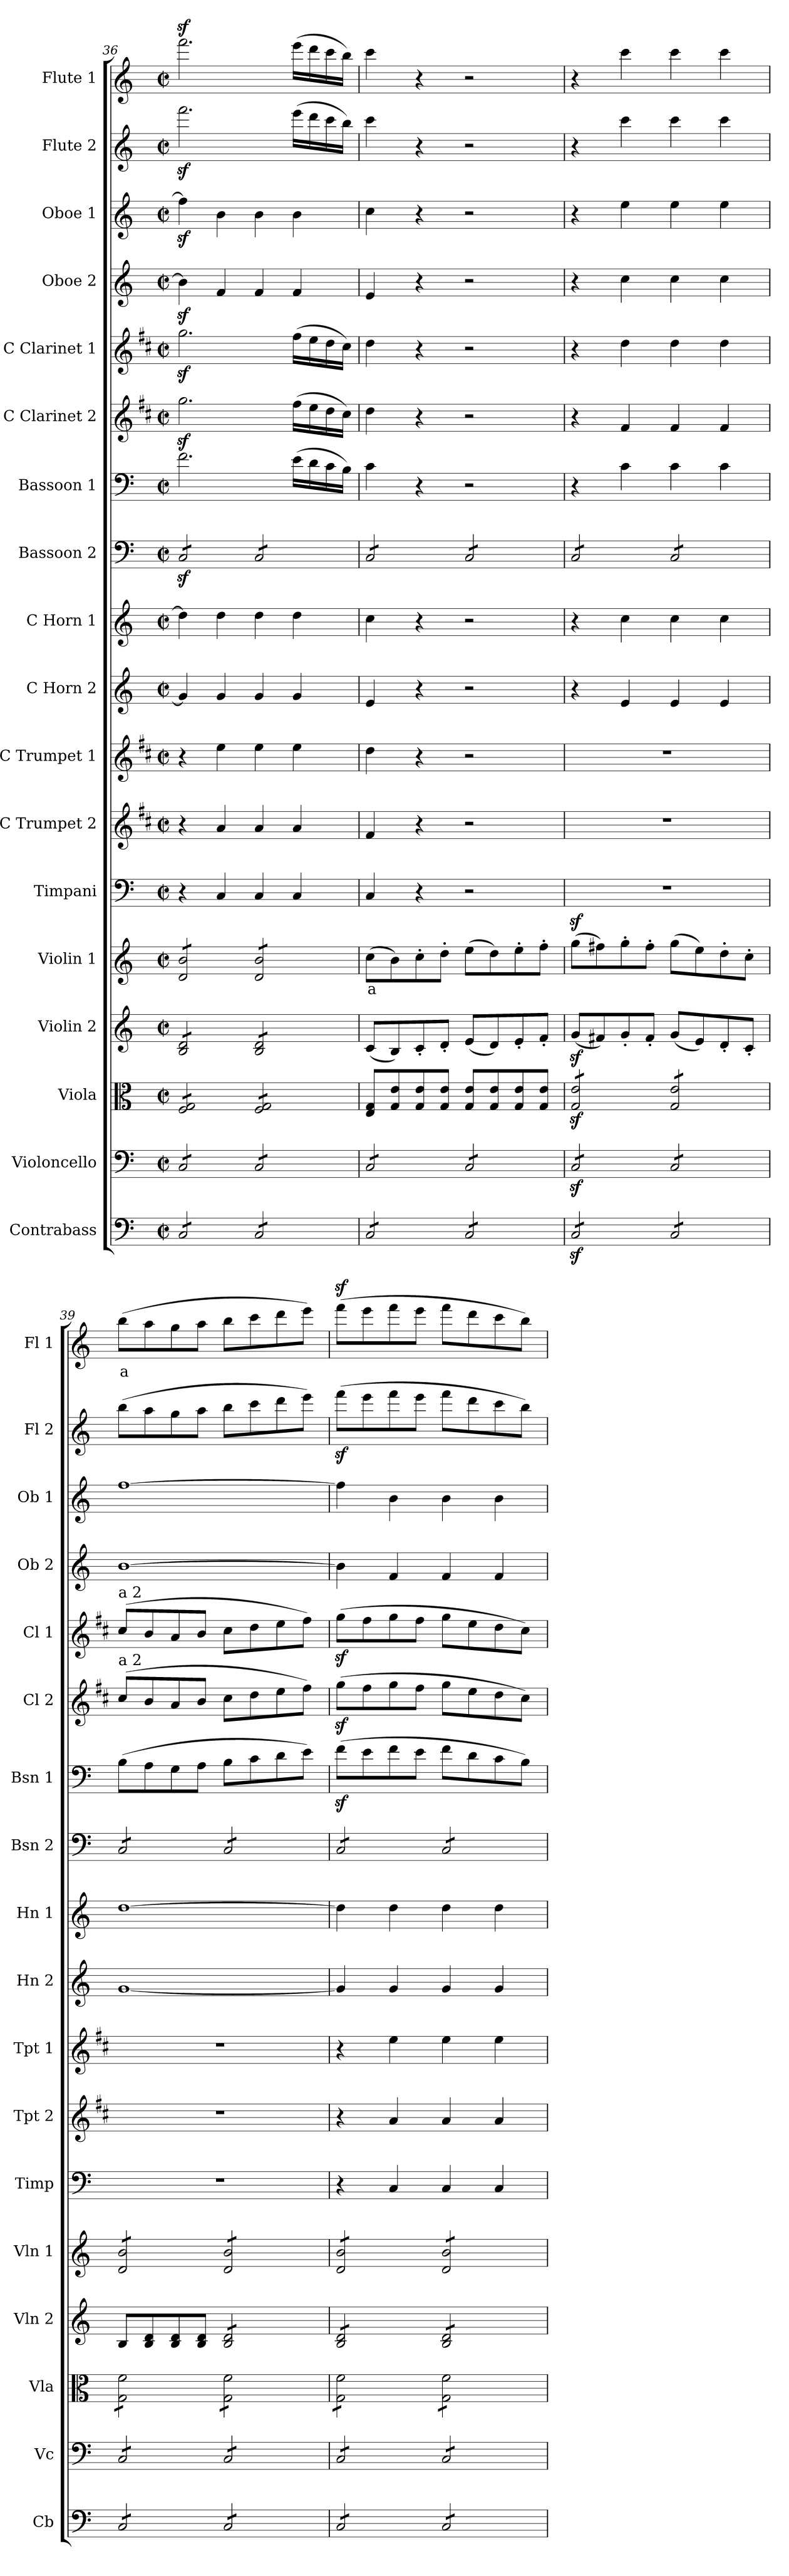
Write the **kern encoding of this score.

**kern	**kern	**kern	**kern	**kern	**text	**kern	**kern	**kern	**kern	**kern	**kern	**kern	**kern	**kern	**kern	**kern	**kern	**kern	**text
*part18	*part17	*part16	*part15	*part14	*part14	*part13	*part12	*part11	*part10	*part9	*part8	*part7	*part6	*part5	*part4	*part3	*part2	*part1	*part1
*staff18	*staff17	*staff16	*staff15	*staff14	*staff14	*staff13	*staff12	*staff11	*staff10	*staff9	*staff8	*staff7	*staff6	*staff5	*staff4	*staff3	*staff2	*staff1	*staff1
*I"Contrabass	*I"Violoncello	*I"Viola	*I"Violin 2	*I"Violin 1	*	*I"Timpani	*I"C Trumpet 2	*I"C Trumpet 1	*I"C Horn 2	*I"C Horn 1	*I"Bassoon 2	*I"Bassoon 1	*I"C Clarinet 2	*I"C Clarinet 1	*I"Oboe 2	*I"Oboe 1	*I"Flute 2	*I"Flute 1	*
*I'Cb	*I'Vc	*I'Vla	*I'Vln 2	*I'Vln 1	*	*I'Timp	*I'Tpt 2	*I'Tpt 1	*I'Hn 2	*I'Hn 1	*I'Bsn 2	*I'Bsn 1	*I'Cl 2	*I'Cl 1	*I'Ob 2	*I'Ob 1	*I'Fl 2	*I'Fl 1	*
*clefF4	*clefF4	*clefC3	*clefG2	*clefG2	*	*clefF4	*clefG2	*clefG2	*clefG2	*clefG2	*clefF4	*clefF4	*clefG2	*clefG2	*clefG2	*clefG2	*clefG2	*clefG2	*
*ITrd7c12	*	*	*	*	*	*	*ITrd1c2	*ITrd1c2	*ITrd7c12	*ITrd7c12	*	*	*ITrd1c2	*ITrd1c2	*	*	*	*	*
*k[]	*k[]	*k[]	*k[]	*k[]	*	*k[]	*k[]	*k[]	*k[]	*k[]	*k[]	*k[]	*k[]	*k[]	*k[]	*k[]	*k[]	*k[]	*
*M2/2	*M2/2	*M2/2	*M2/2	*M2/2	*	*M2/2	*M2/2	*M2/2	*M2/2	*M2/2	*M2/2	*M2/2	*M2/2	*M2/2	*M2/2	*M2/2	*M2/2	*M2/2	*
*met(c|)	*met(c|)	*met(c|)	*met(c|)	*met(c|)	*	*met(c|)	*met(c|)	*met(c|)	*met(c|)	*met(c|)	*met(c|)	*met(c|)	*met(c|)	*met(c|)	*met(c|)	*met(c|)	*met(c|)	*met(c|)	*
=36	=36	=36	=36	=36	=36	=36	=36	=36	=36	=36	=36	=36	=36	=36	=36	=36	=36	=36	=36
*tremolo	*	*	*	*	*	*	*	*	*	*	*	*	*	*	*	*	*	*	*
*	*tremolo	*	*	*	*	*	*	*	*	*	*	*	*	*	*	*	*	*	*
*	*	*tremolo	*	*	*	*	*	*	*	*	*	*	*	*	*	*	*	*	*
*	*	*	*tremolo	*	*	*	*	*	*	*	*	*	*	*	*	*	*	*	*
*	*	*	*	*tremolo	*	*	*	*	*	*	*	*	*	*	*	*	*	*	*
*	*	*	*	*	*	*	*	*	*	*	*tremolo	*	*	*	*	*	*	*	*
8CC/L	8C/L	8F/ 8G/L	8B/ 8d/L	8d/ 8b/L	.	4r	4r	4r	4G/]	4d\]	8Cz</L	2.f\	2.ffz<\	2.ffz<\	4bz<\]	4ffz<\]	2.fffz<\	2.fffz<\	.
8CC/	8C/	8F/ 8G/	8B/ 8d/	8d/ 8b/	.	.	.	.	.	.	8Cz</	.	.	.	.	.	.	.	.
8CC/	8C/	8F/ 8G/	8B/ 8d/	8d/ 8b/	.	4C/	4g/	4dd\	4G/	4d\	8Cz</	.	.	.	4f/	4b\	.	.	.
8CC/J	8C/J	8F/ 8G/J	8B/ 8d/J	8d/ 8b/J	.	.	.	.	.	.	8Cz</J	.	.	.	.	.	.	.	.
8CC/L	8C/L	8F/ 8G/L	8B/ 8d/L	8d/ 8b/L	.	4C/	4g/	4dd\	4G/	4d\	8C/L	.	.	.	4f/	4b\	.	.	.
8CC/	8C/	8F/ 8G/	8B/ 8d/	8d/ 8b/	.	.	.	.	.	.	8C/	.	.	.	.	.	.	.	.
8CC/	8C/	8F/ 8G/	8B/ 8d/	8d/ 8b/	.	4C/	4g/	4dd\	4G/	4d\	8C/	(16e\LL	(16ee\LL	(16ee\LL	4f/	4b\	(16eee\LL	(16eee\LL	.
.	.	.	.	.	.	.	.	.	.	.	.	16d\	16dd\	16dd\	.	.	16ddd\	16ddd\	.
8CC/J	8C/J	8F/ 8G/J	8B/ 8d/J	8d/ 8b/J	.	.	.	.	.	.	8C/J	16c\	16cc\	16cc\	.	.	16ccc\	16ccc\	.
*	*	*	*	*Xtremolo	*	*	*	*	*	*	*	*	*	*	*	*	*	*	*
*	*	*	*Xtremolo	*	*	*	*	*	*	*	*	*	*	*	*	*	*	*	*
*	*	*Xtremolo	*	*	*	*	*	*	*	*	*	*	*	*	*	*	*	*	*
.	.	.	.	.	.	.	.	.	.	.	.	16B\JJ)	16b\JJ)	16b\JJ)	.	.	16bb\JJ)	16bb\JJ)	.
!!LO:PB:g=z
=37	=37	=37	=37	=37	=37	=37	=37	=37	=37	=37	=37	=37	=37	=37	=37	=37	=37	=37	=37
!	!	!	!	!	!LO:LY:b:color=#FF0000	!	!	!	!	!	!	!	!	!	!	!	!	!	!
8CC/L	8C/L	8E/ 8G/L	(8c/L	(8cc\L	a	4C/	4e/	4cc\	4E/	4c\	8C/L	4c\	4cc\	4cc\	4e/	4cc\	4ccc\	4ccc\	.
8CC/	8C/	8G/ 8e/	8B/)	8b\)	.	.	.	.	.	.	8C/	.	.	.	.	.	.	.	.
8CC/	8C/	8G/ 8e/	8c'/	8cc'\	.	4r	4r	4r	4r	4r	8C/	4r	4r	4r	4r	4r	4r	4r	.
8CC/J	8C/J	8G/ 8e/J	8d'/J	8dd'\J	.	.	.	.	.	.	8C/J	.	.	.	.	.	.	.	.
8CC/L	8C/L	8G/ 8e/L	(8e/L	(8ee\L	.	2r	2r	2r	2r	2r	8C/L	2r	2r	2r	2r	2r	2r	2r	.
8CC/	8C/	8G/ 8e/	8d/)	8dd\)	.	.	.	.	.	.	8C/	.	.	.	.	.	.	.	.
8CC/	8C/	8G/ 8e/	8e'/	8ee'\	.	.	.	.	.	.	8C/	.	.	.	.	.	.	.	.
8CC/J	8C/J	8G/ 8e/J	8f'/J	8ff'\J	.	.	.	.	.	.	8C/J	.	.	.	.	.	.	.	.
=38	=38	=38	=38	=38	=38	=38	=38	=38	=38	=38	=38	=38	=38	=38	=38	=38	=38	=38	=38
*	*	*tremolo	*	*	*	*	*	*	*	*	*	*	*	*	*	*	*	*	*
8CCz</L	8Cz</L	8G/z< 8e/z<L	(8gz</L	(8ggz<\L	.	1r	1r	1r	4r	4r	8C/L	4r	4r	4r	4r	4r	4r	4r	.
8CCz</	8Cz</	8G/z< 8e/z<	8f#X/)	8ff#X\)	.	.	.	.	.	.	8C/	.	.	.	.	.	.	.	.
8CCz</	8Cz</	8G/z< 8e/z<	8g'/	8gg'\	.	.	.	.	4E/	4c\	8C/	4c\	4e/	4cc\	4cc\	4ee\	4ccc\	4ccc\	.
8CCz</J	8Cz</J	8G/z< 8e/z<J	8f#'/J	8ff#'\J	.	.	.	.	.	.	8C/J	.	.	.	.	.	.	.	.
8CC/L	8C/L	8G/ 8e/L	(8g/L	(8gg\L	.	.	.	.	4E/	4c\	8C/L	4c\	4e/	4cc\	4cc\	4ee\	4ccc\	4ccc\	.
8CC/	8C/	8G/ 8e/	8e/)	8ee\)	.	.	.	.	.	.	8C/	.	.	.	.	.	.	.	.
8CC/	8C/	8G/ 8e/	8d'/	8dd'\	.	.	.	.	4E/	4c\	8C/	4c\	4e/	4cc\	4cc\	4ee\	4ccc\	4ccc\	.
8CC/J	8C/J	8G/ 8e/J	8c'/J	8cc'\J	.	.	.	.	.	.	8C/J	.	.	.	.	.	.	.	.
=39	=39	=39	=39	=39	=39	=39	=39	=39	=39	=39	=39	=39	=39	=39	=39	=39	=39	=39	=39
!	!	!	!	!	!	!	!	!	!	!	!	!	!	!LO:TX:a:t=a 2	!	!	!	!	!
!	!	!	!	!	!	!	!	!	!	!	!	!	!LO:TX:a:t=a 2	!	!	!	!	!	!
!	!	!	!	!	!	!	!	!	!	!	!	!	!	!	!	!	!	!	!LO:LY:b:color=#FF0000
*	*	*	*	*tremolo	*	*	*	*	*	*	*	*	*	*	*	*	*	*	*
8CC/L	8C/L	8G\ 8f\L	8B/L	8d/ 8b/L	.	1r	1r	1r	[1G	[1d	8C/L	(8B\L	(8b/L	(8b/L	[1b	[1ff	(8bb\L	(8bb\L	a
8CC/	8C/	8G\ 8f\	8B/ 8d/	8d/ 8b/	.	.	.	.	.	.	8C/	8A\	8a/	8a/	.	.	8aa\	8aa\	.
8CC/	8C/	8G\ 8f\	8B/ 8d/	8d/ 8b/	.	.	.	.	.	.	8C/	8G\	8g/	8g/	.	.	8gg\	8gg\	.
8CC/J	8C/J	8G\ 8f\J	8B/ 8d/J	8d/ 8b/J	.	.	.	.	.	.	8C/J	8A\J	8a/J	8a/J	.	.	8aa\J	8aa\J	.
*	*	*	*tremolo	*	*	*	*	*	*	*	*	*	*	*	*	*	*	*	*
8CC/L	8C/L	8G\ 8f\L	8B/ 8d/L	8d/ 8b/L	.	.	.	.	.	.	8C/L	8B\L	8b\L	8b\L	.	.	8bb\L	8bb\L	.
8CC/	8C/	8G\ 8f\	8B/ 8d/	8d/ 8b/	.	.	.	.	.	.	8C/	8c\	8cc\	8cc\	.	.	8ccc\	8ccc\	.
8CC/	8C/	8G\ 8f\	8B/ 8d/	8d/ 8b/	.	.	.	.	.	.	8C/	8d\	8dd\	8dd\	.	.	8ddd\	8ddd\	.
8CC/J	8C/J	8G\ 8f\J	8B/ 8d/J	8d/ 8b/J	.	.	.	.	.	.	8C/J	8e\J)	8ee\J)	8ee\J)	.	.	8eee\J)	8eee\J)	.
=40	=40	=40	=40	=40	=40	=40	=40	=40	=40	=40	=40	=40	=40	=40	=40	=40	=40	=40	=40
8CC/L	8C/L	8G\ 8f\L	8B/ 8d/L	8d/ 8b/L	.	4r	4r	4r	4G/]	4d\]	8C/L	(8fz<\L	(8ffz<\L	(8ffz<\L	4b\]	4ff\]	(8fffz<\L	(8fffz<\L	.
8CC/	8C/	8G\ 8f\	8B/ 8d/	8d/ 8b/	.	.	.	.	.	.	8C/	8e\	8ee\	8ee\	.	.	8eee\	8eee\	.
8CC/	8C/	8G\ 8f\	8B/ 8d/	8d/ 8b/	.	4C/	4g/	4dd\	4G/	4d\	8C/	8f\	8ff\	8ff\	4f/	4b\	8fff\	8fff\	.
8CC/J	8C/J	8G\ 8f\J	8B/ 8d/J	8d/ 8b/J	.	.	.	.	.	.	8C/J	8e\J	8ee\J	8ee\J	.	.	8eee\J	8eee\J	.
8CC/L	8C/L	8G\ 8f\L	8B/ 8d/L	8d/ 8b/L	.	4C/	4g/	4dd\	4G/	4d\	8C/L	8f\L	8ff\L	8ff\L	4f/	4b\	8fff\L	8fff\L	.
8CC/	8C/	8G\ 8f\	8B/ 8d/	8d/ 8b/	.	.	.	.	.	.	8C/	8d\	8dd\	8dd\	.	.	8ddd\	8ddd\	.
8CC/	8C/	8G\ 8f\	8B/ 8d/	8d/ 8b/	.	4C/	4g/	4dd\	4G/	4d\	8C/	8c\	8cc\	8cc\	4f/	4b\	8ccc\	8ccc\	.
8CC/J	8C/J	8G\ 8f\J	8B/ 8d/J	8d/ 8b/J	.	.	.	.	.	.	8C/J	8B\J)	8b\J)	8b\J)	.	.	8bb\J)	8bb\J)	.
*	*	*	*	*	*	*	*	*	*	*	*Xtremolo	*	*	*	*	*	*	*	*
*	*	*	*	*Xtremolo	*	*	*	*	*	*	*	*	*	*	*	*	*	*	*
*	*	*	*Xtremolo	*	*	*	*	*	*	*	*	*	*	*	*	*	*	*	*
*	*	*Xtremolo	*	*	*	*	*	*	*	*	*	*	*	*	*	*	*	*	*
*	*Xtremolo	*	*	*	*	*	*	*	*	*	*	*	*	*	*	*	*	*	*
*Xtremolo	*	*	*	*	*	*	*	*	*	*	*	*	*	*	*	*	*	*	*
=	=	=	=	=	=	=	=	=	=	=	=	=	=	=	=	=	=	=	=
*-	*-	*-	*-	*-	*-	*-	*-	*-	*-	*-	*-	*-	*-	*-	*-	*-	*-	*-	*-
